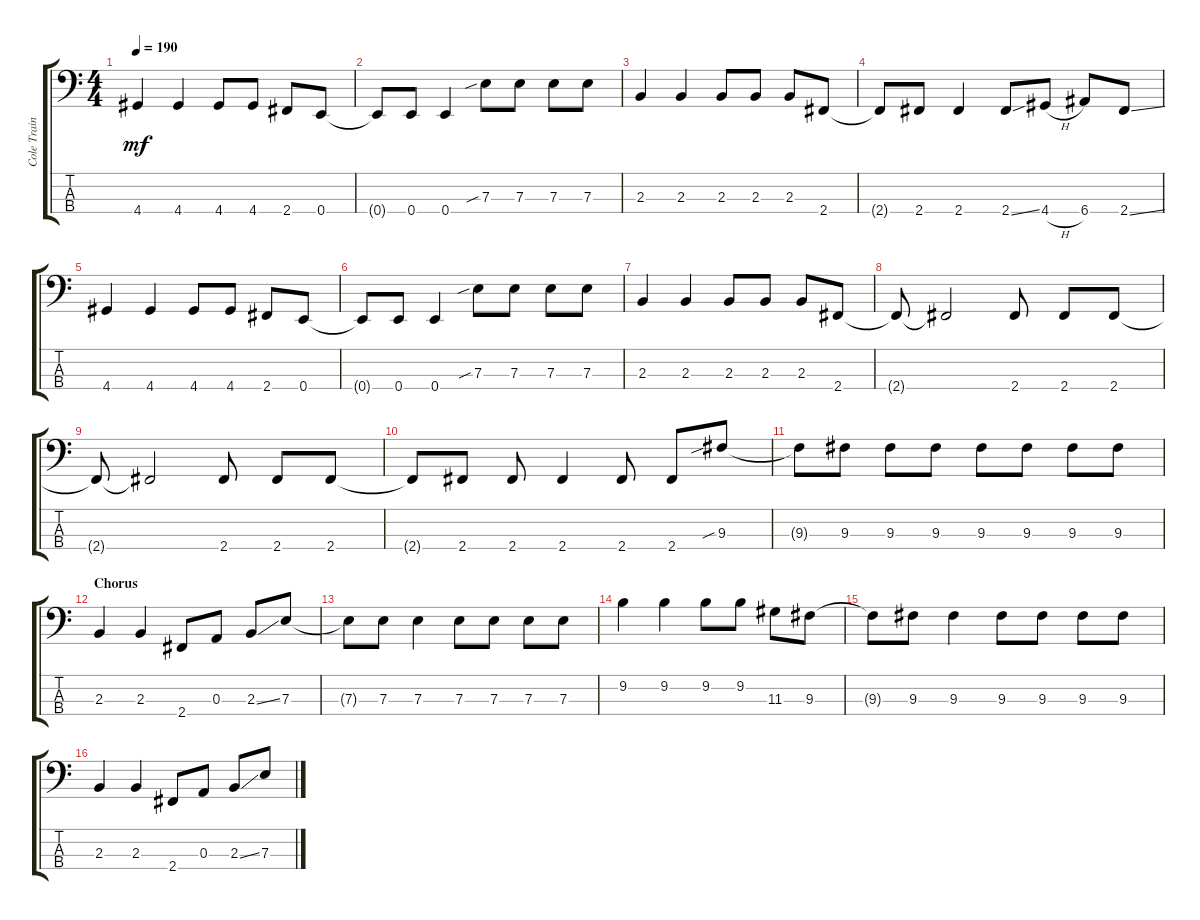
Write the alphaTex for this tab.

\track ("Cole Train" "Cole Train") {instrument electricbassfinger}
\staff {score tabs}
\tuning (G2 D2 A1 E1) {hide}
\ts (4 4)
\tempo 190
\clef f4
\ks c
4.4.4{dy mf} 4.4.4 4.4.8 4.4.8 2.4.8 0.4.8 |
0.4{t}.8 0.4.8 0.4.4 7.3{sib}.8 7.3.8 7.3.8 7.3.8 |
2.3.4 2.3.4 2.3.8 2.3.8 2.3.8 2.4.8 |
2.4{t}.8 2.4.8 2.4.4 2.4{ss}.8 4.4{h}.8 6.4.8 2.4{ss}.8 |
4.4.4 4.4.4 4.4.8 4.4.8 2.4.8 0.4.8 |
0.4{t}.8 0.4.8 0.4.4 7.3{sib}.8 7.3.8 7.3.8 7.3.8 |
2.3.4 2.3.4 2.3.8 2.3.8 2.3.8 2.4.8 |
2.4{t}.8 2.4{t}.2 2.4.8 2.4.8 2.4.8 |
2.4{t}.8 2.4{t}.2 2.4.8 2.4.8 2.4.8 |
2.4{t}.8 2.4.8 2.4.8 2.4.4 2.4.8 2.4.8 9.3{sib}.8 |
9.3{t}.8 9.3.8 9.3.8 9.3.8 9.3.8 9.3.8 9.3.8 9.3.8 |
\section ("" "Chorus")
2.3.4 2.3.4 2.4.8 0.3.8 2.3{ss}.8 7.3.8 |
7.3{t}.8 7.3.8 7.3.4 7.3.8 7.3.8 7.3.8 7.3.8 |
9.2.4 9.2.4 9.2.8 9.2.8 11.3.8 9.3.8 |
9.3{t}.8 9.3.8 9.3.4 9.3.8 9.3.8 9.3.8 9.3.8 |
2.3.4 2.3.4 2.4.8 0.3.8 2.3{ss}.8 7.3.8
